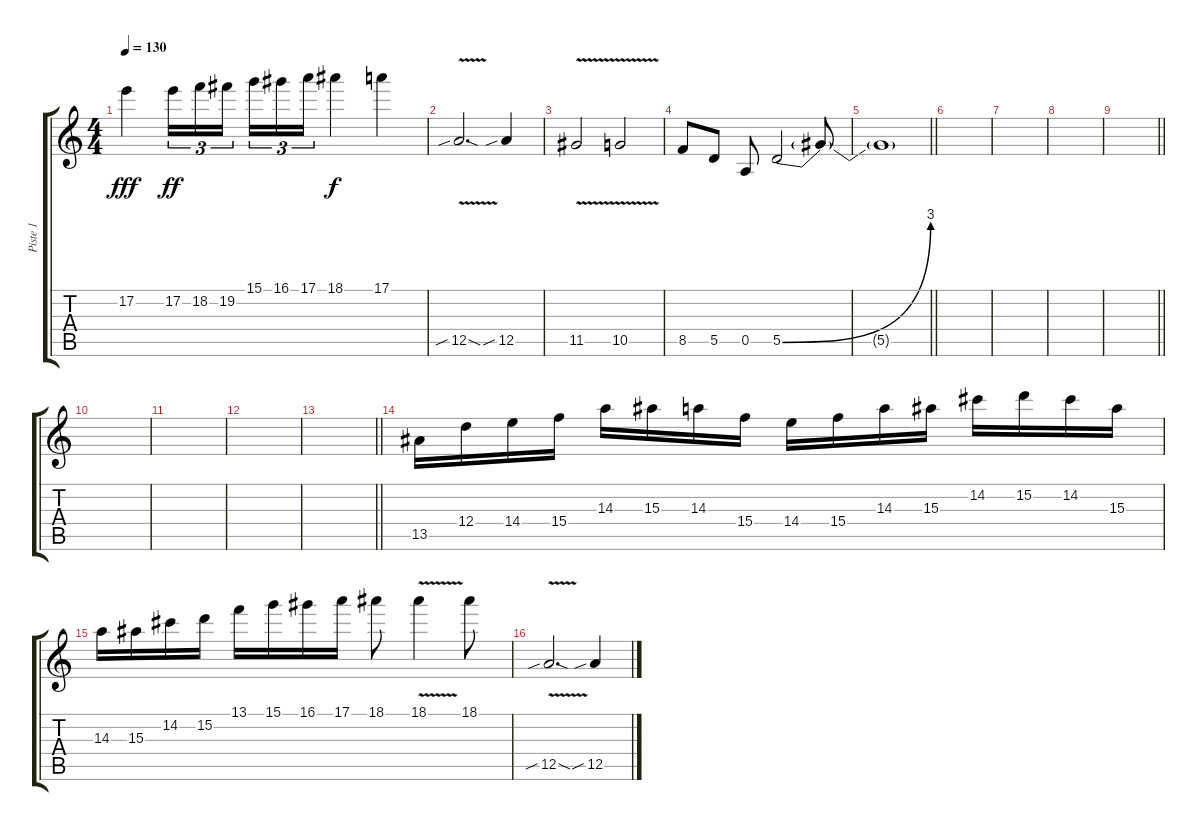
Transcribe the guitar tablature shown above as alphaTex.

\track ("Piste 1" "Piste 1") {mute instrument distortionguitar}
\staff {score tabs}
\tuning (E4 B3 G3 D3 A2 D2) {hide}
\ts (4 4)
\tempo 130
\clef g2
\ks c
17.2.4{dy fff} 17.2.16{tu (3 2) dy ff} 18.2.16{tu (3 2)} 19.2.16{tu (3 2) beam splitsecondary} 15.1.16{tu (3 2)} 16.1.16{tu (3 2)} 17.1.16{tu (3 2)} 18.1.4{dy f} 17.1.4 |
12.5{v sib sod}.2{d} 12.5{sib}.4 |
11.5{v}.2 10.5{v}.2 |
8.5.8 5.5.8 0.5.8 5.5{be (bend 0 0 60 12)}.2 5.5{t}.8 |
\barLineRight lightlight
5.5{t}.1 |
|
|
|
\barLineRight lightlight
|
|
|
|
\barLineRight lightlight
|
13.5.16 12.4.16 14.4.16 15.4.16 14.3.16 15.3.16 14.3.16 15.4.16 14.4.16 15.4.16 14.3.16 15.3.16 14.2.16 15.2.16 14.2.16 15.3.16 |
14.3.16 15.3.16 14.2.16 15.2.16 13.1.16 15.1.16 16.1.16 17.1.16 18.1.8 18.1{v}.4 18.1.8 |
12.5{v sib sod}.2{d} 12.5{sib}.4
